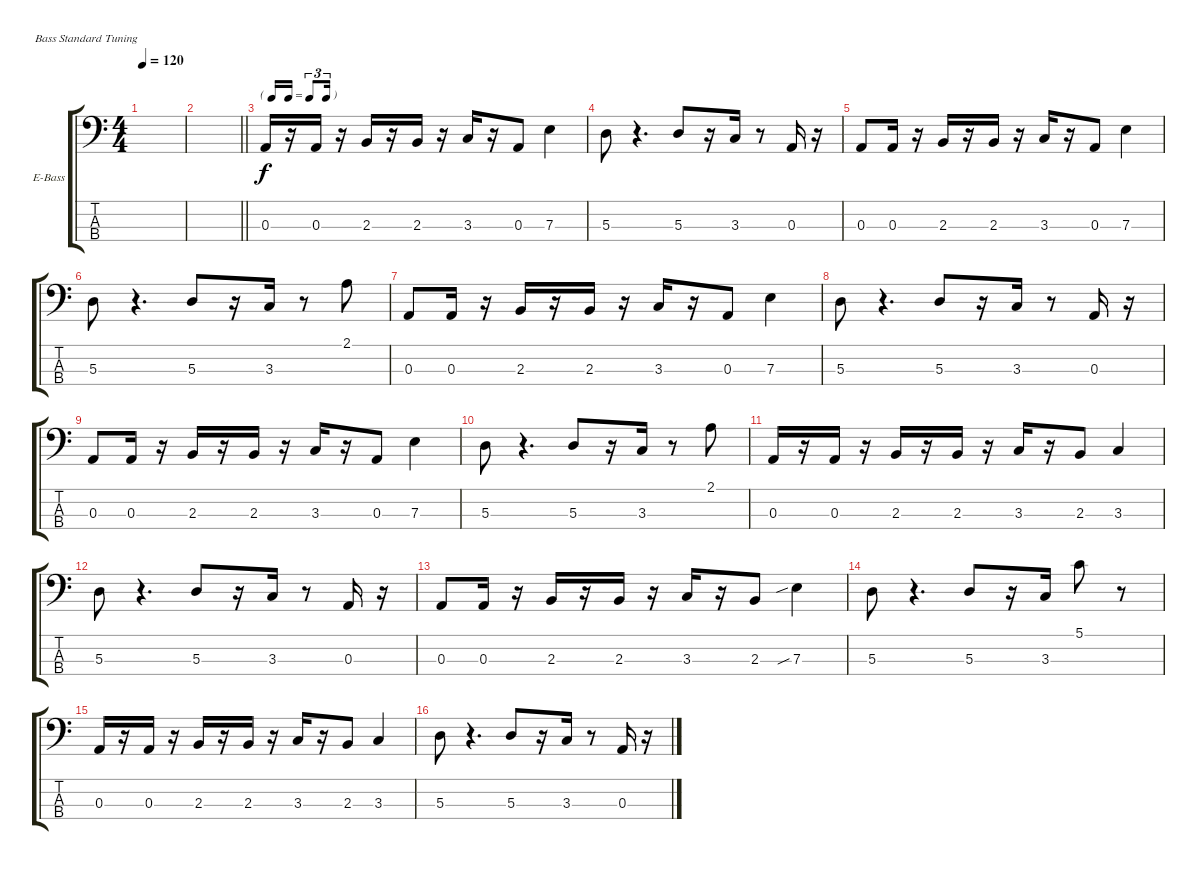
\defaultSystemsLayout 4
\bracketExtendMode groupsimilarinstruments
\firstSystemTrackNameOrientation horizontal
\otherSystemsTrackNameOrientation horizontal
\track ("Electric Bass" "E-Bass") {instrument electricbassfinger}
\staff {score tabs}
\tuning (G2 D2 A1 E1)
\ts (4 4)
\tempo 120
\clef f4
\ks c
|
\barLineRight lightlight
|
\tf triplet16th
0.3.16 r.16 0.3.16 r.16 2.3.16 r.16 2.3.16 r.16 3.3.16 r.16 0.3.8 7.3.4 |
5.3.8 r.4{d} 5.3.8 r.16 3.3.16 r.8 0.3.16 r.16 |
0.3.8 0.3.16 r.16 2.3.16 r.16 2.3.16 r.16 3.3.16 r.16 0.3.8 7.3.4 |
5.3.8 r.4{d} 5.3.8 r.16 3.3.16 r.8 2.1.8 |
0.3.8 0.3.16 r.16 2.3.16 r.16 2.3.16 r.16 3.3.16 r.16 0.3.8 7.3.4 |
5.3.8 r.4{d} 5.3.8 r.16 3.3.16 r.8 0.3.16 r.16 |
0.3.8 0.3.16 r.16 2.3.16 r.16 2.3.16 r.16 3.3.16 r.16 0.3.8 7.3.4 |
5.3.8 r.4{d} 5.3.8 r.16 3.3.16 r.8 2.1.8 |
0.3.16 r.16 0.3.16 r.16 2.3.16 r.16 2.3.16 r.16 3.3.16 r.16 2.3.8 3.3.4 |
5.3.8 r.4{d} 5.3.8 r.16 3.3.16 r.8 0.3.16 r.16 |
0.3.8 0.3.16 r.16 2.3.16 r.16 2.3.16 r.16 3.3.16 r.16 2.3.8 7.3{sib}.4 |
5.3.8 r.4{d} 5.3.8 r.16 3.3.16 5.1.8 r.8 |
0.3.16 r.16 0.3.16 r.16 2.3.16 r.16 2.3.16 r.16 3.3.16 r.16 2.3.8 3.3.4 |
5.3.8 r.4{d} 5.3.8 r.16 3.3.16 r.8 0.3.16 r.16
